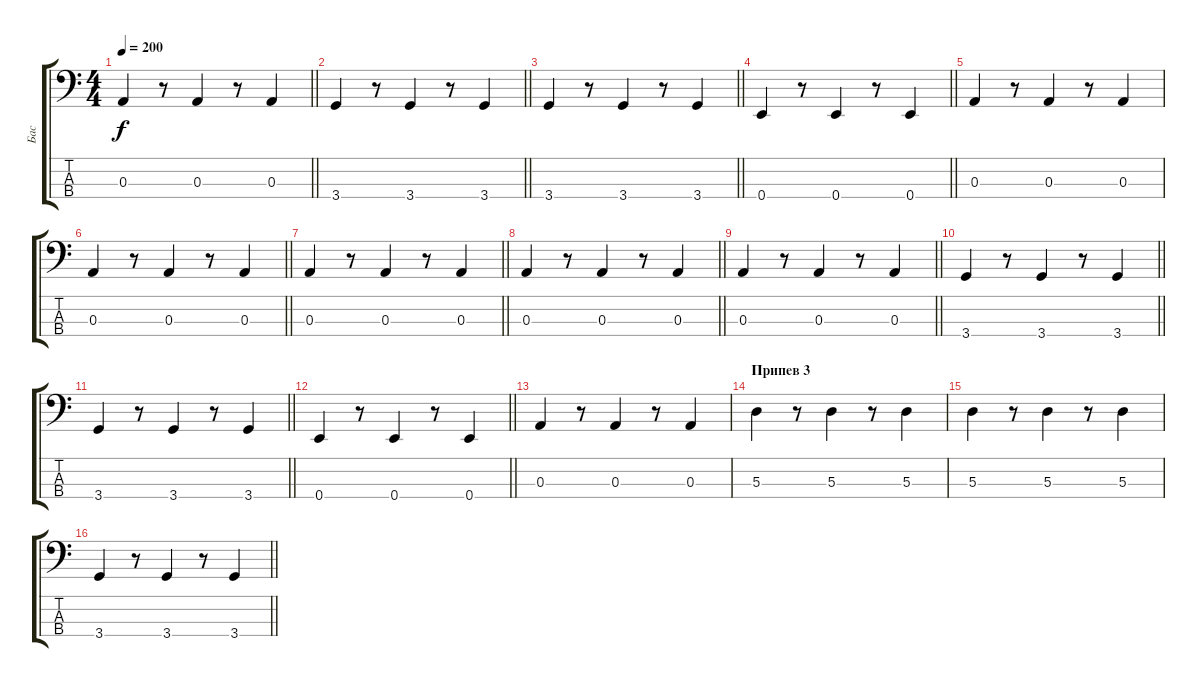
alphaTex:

\track ("Бас" "Бас") {instrument electricbassfinger}
\staff {score tabs}
\tuning (G2 D2 A1 E1) {hide}
\ts (4 4)
\tempo 200
\clef f4
\barLineRight lightlight
\ks c
0.3.4{dy f} r.8 0.3.4 r.8 0.3.4 |
\barLineRight lightlight
3.4.4 r.8 3.4.4 r.8 3.4.4 |
\barLineRight lightlight
3.4.4 r.8 3.4.4 r.8 3.4.4 |
\barLineRight lightlight
0.4.4 r.8 0.4.4 r.8 0.4.4 |
0.3.4 r.8 0.3.4 r.8 0.3.4 |
\barLineRight lightlight
0.3.4 r.8 0.3.4 r.8 0.3.4 |
\barLineRight lightlight
0.3.4 r.8 0.3.4 r.8 0.3.4 |
\barLineRight lightlight
0.3.4 r.8 0.3.4 r.8 0.3.4 |
\barLineRight lightlight
0.3.4 r.8 0.3.4 r.8 0.3.4 |
\barLineRight lightlight
3.4.4 r.8 3.4.4 r.8 3.4.4 |
\barLineRight lightlight
3.4.4 r.8 3.4.4 r.8 3.4.4 |
\barLineRight lightlight
0.4.4 r.8 0.4.4 r.8 0.4.4 |
0.3.4 r.8 0.3.4 r.8 0.3.4 |
\section ("" "Припев 3")
5.3.4 r.8 5.3.4 r.8 5.3.4 |
5.3.4 r.8 5.3.4 r.8 5.3.4 |
\barLineRight lightlight
3.4.4 r.8 3.4.4 r.8 3.4.4
